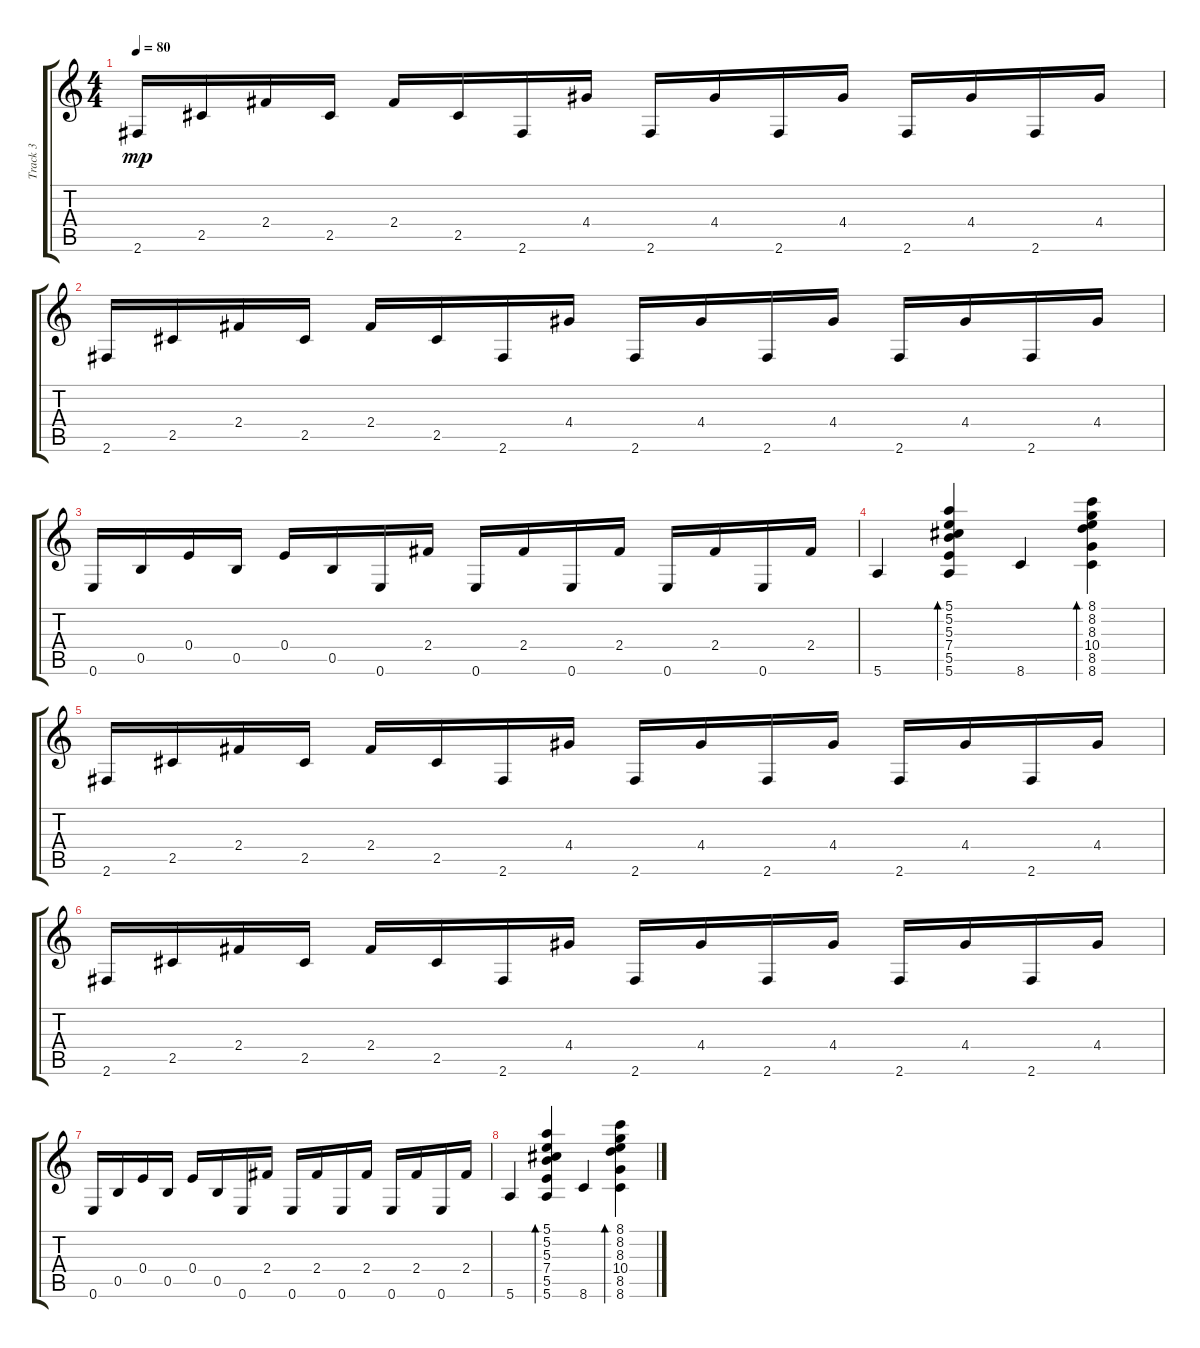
\track ("Track 3" "Track 3") {instrument distortionguitar}
\staff {score tabs}
\tuning (E4 B3 Ab3 E3 B2 E2) {hide}
\ts (4 4)
\tempo 80
\clef g2
\ks c
2.6.16{dy mp} 2.5.16 2.4.16 2.5.16 2.4.16 2.5.16 2.6.16 4.4.16 2.6.16 4.4.16 2.6.16 4.4.16 2.6.16 4.4.16 2.6.16 4.4.16 |
2.6.16 2.5.16 2.4.16 2.5.16 2.4.16 2.5.16 2.6.16 4.4.16 2.6.16 4.4.16 2.6.16 4.4.16 2.6.16 4.4.16 2.6.16 4.4.16 |
0.6.16 0.5.16 0.4.16 0.5.16 0.4.16 0.5.16 0.6.16 2.4.16 0.6.16 2.4.16 0.6.16 2.4.16 0.6.16 2.4.16 0.6.16 2.4.16 |
5.6.4 (5.1 5.2 5.3 7.4 5.5 5.6).4{bd 30} 8.6.4 (8.1 8.2 8.3 10.4 8.5 8.6).4{bd 30} |
2.6.16 2.5.16 2.4.16 2.5.16 2.4.16 2.5.16 2.6.16 4.4.16 2.6.16 4.4.16 2.6.16 4.4.16 2.6.16 4.4.16 2.6.16 4.4.16 |
2.6.16 2.5.16 2.4.16 2.5.16 2.4.16 2.5.16 2.6.16 4.4.16 2.6.16 4.4.16 2.6.16 4.4.16 2.6.16 4.4.16 2.6.16 4.4.16 |
0.6.16 0.5.16 0.4.16 0.5.16 0.4.16 0.5.16 0.6.16 2.4.16 0.6.16 2.4.16 0.6.16 2.4.16 0.6.16 2.4.16 0.6.16 2.4.16 |
5.6.4 (5.1 5.2 5.3 7.4 5.5 5.6).4{bd 30} 8.6.4 (8.1 8.2 8.3 10.4 8.5 8.6).4{bd 30}
